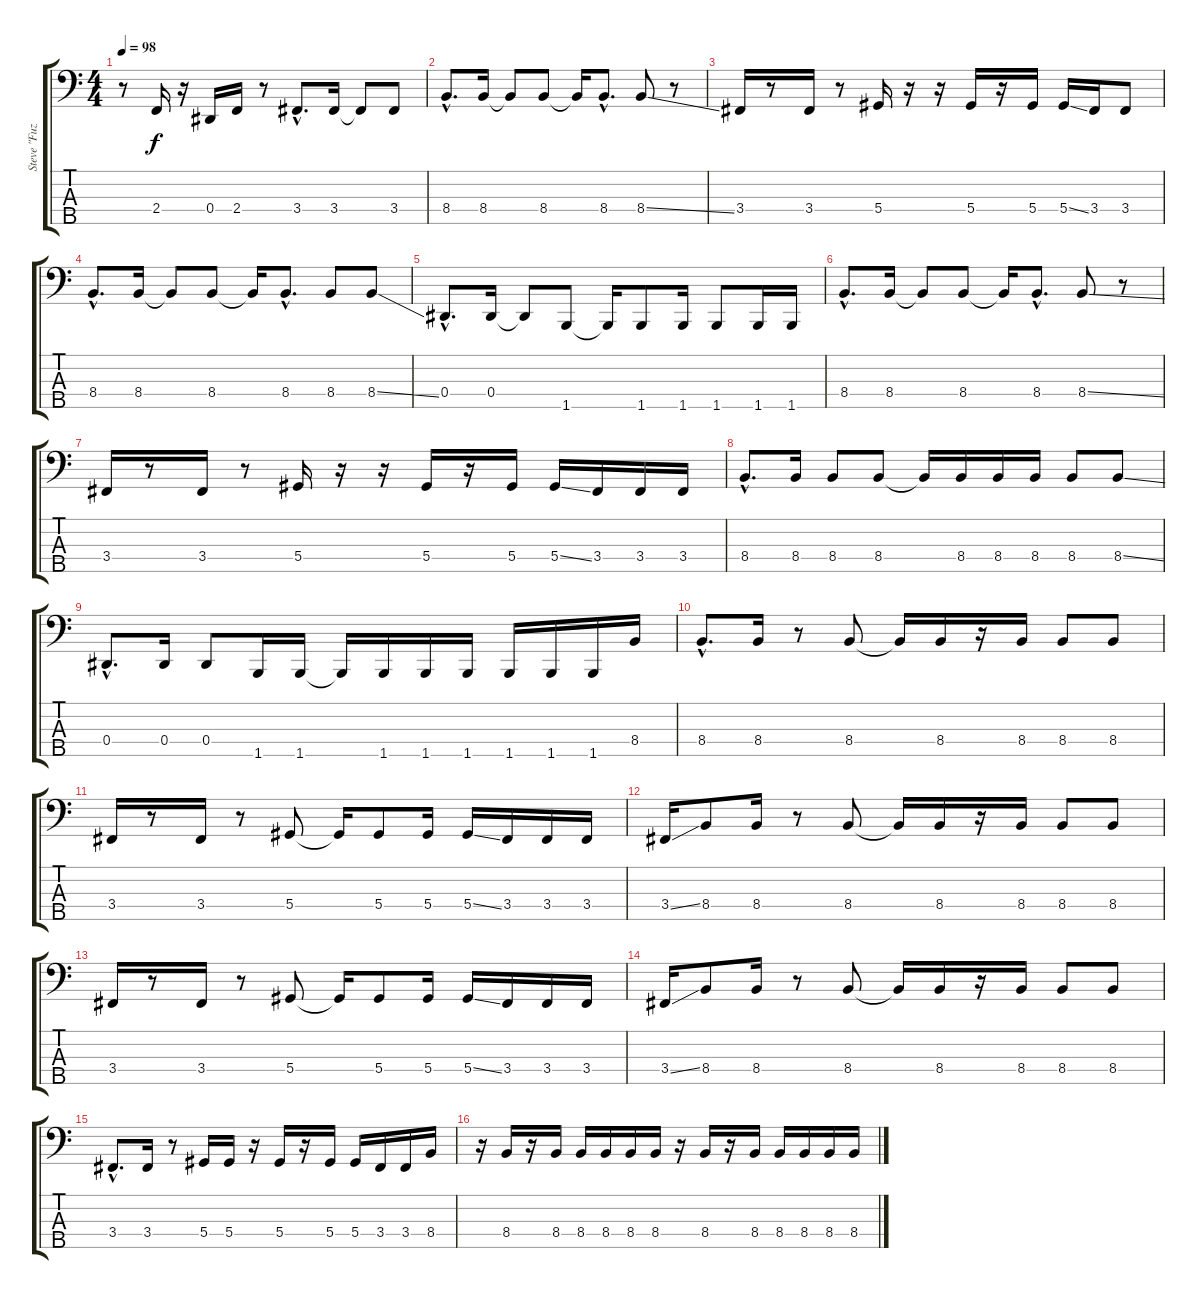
\track ("Steve \"Fuzz\" Kmak-Doubled" "Steve \"Fuz") {instrument electricbassfinger}
\staff {score tabs}
\tuning (Gb2 Db2 Ab1 Eb1 Bb0) {hide}
\ts (4 4)
\tempo 98
\clef f4
\ks c
r.8{dy f} 2.4.16 r.16 0.4.16 2.4.16 r.8 3.4{hac}.8{d} 3.4.16 3.4{t}.8 3.4.8 |
8.4{hac}.8{d} 8.4.16 8.4{t}.8 8.4.8 8.4{t}.16 8.4{hac}.8{d} 8.4{ss}.8 r.8 |
3.4.16 r.8 3.4.16 r.8 5.4.16 r.16 r.16 5.4.16 r.16 5.4.16 5.4{ss}.16 3.4.16 3.4.8 |
8.4{hac}.8{d} 8.4.16 8.4{t}.8 8.4.8 8.4{t}.16 8.4{hac}.8{d} 8.4.8 8.4{ss}.8 |
0.4{hac}.8{d} 0.4.16 0.4{t}.8 1.5.8 1.5{t}.16 1.5.8 1.5.16 1.5.8 1.5.16 1.5.16 |
8.4{hac}.8{d} 8.4.16 8.4{t}.8 8.4.8 8.4{t}.16 8.4{hac}.8{d} 8.4{ss}.8 r.8 |
3.4.16 r.8 3.4.16 r.8 5.4.16 r.16 r.16 5.4.16 r.16 5.4.16 5.4{ss}.16 3.4.16 3.4.16 3.4.16 |
8.4{hac}.8{d} 8.4.16 8.4.8 8.4.8 8.4{t}.16 8.4.16 8.4.16 8.4.16 8.4.8 8.4{ss}.8 |
0.4{hac}.8{d} 0.4.16 0.4.8 1.5.16 1.5.16 1.5{t}.16 1.5.16 1.5.16 1.5.16 1.5.16 1.5.16 1.5.16 8.4.16 |
8.4{hac}.8{d} 8.4.16 r.8 8.4.8 8.4{t}.16 8.4.16 r.16 8.4.16 8.4.8 8.4.8 |
3.4.16 r.8 3.4.16 r.8 5.4.8 5.4{t}.16 5.4.8 5.4.16 5.4{ss}.16 3.4.16 3.4.16 3.4.16 |
3.4{ss}.16 8.4.8 8.4.16 r.8 8.4.8 8.4{t}.16 8.4.16 r.16 8.4.16 8.4.8 8.4.8 |
3.4.16 r.8 3.4.16 r.8 5.4.8 5.4{t}.16 5.4.8 5.4.16 5.4{ss}.16 3.4.16 3.4.16 3.4.16 |
3.4{ss}.16 8.4.8 8.4.16 r.8 8.4.8 8.4{t}.16 8.4.16 r.16 8.4.16 8.4.8 8.4.8 |
3.4{hac}.8{d} 3.4.16 r.8 5.4.16 5.4.16 r.16 5.4.16 r.16 5.4.16 5.4.16 3.4.16 3.4.16 8.4.16 |
r.16 8.4.16 r.16 8.4.16 8.4.16 8.4.16 8.4.16 8.4.16 r.16 8.4.16 r.16 8.4.16 8.4.16 8.4.16 8.4.16 8.4.16
